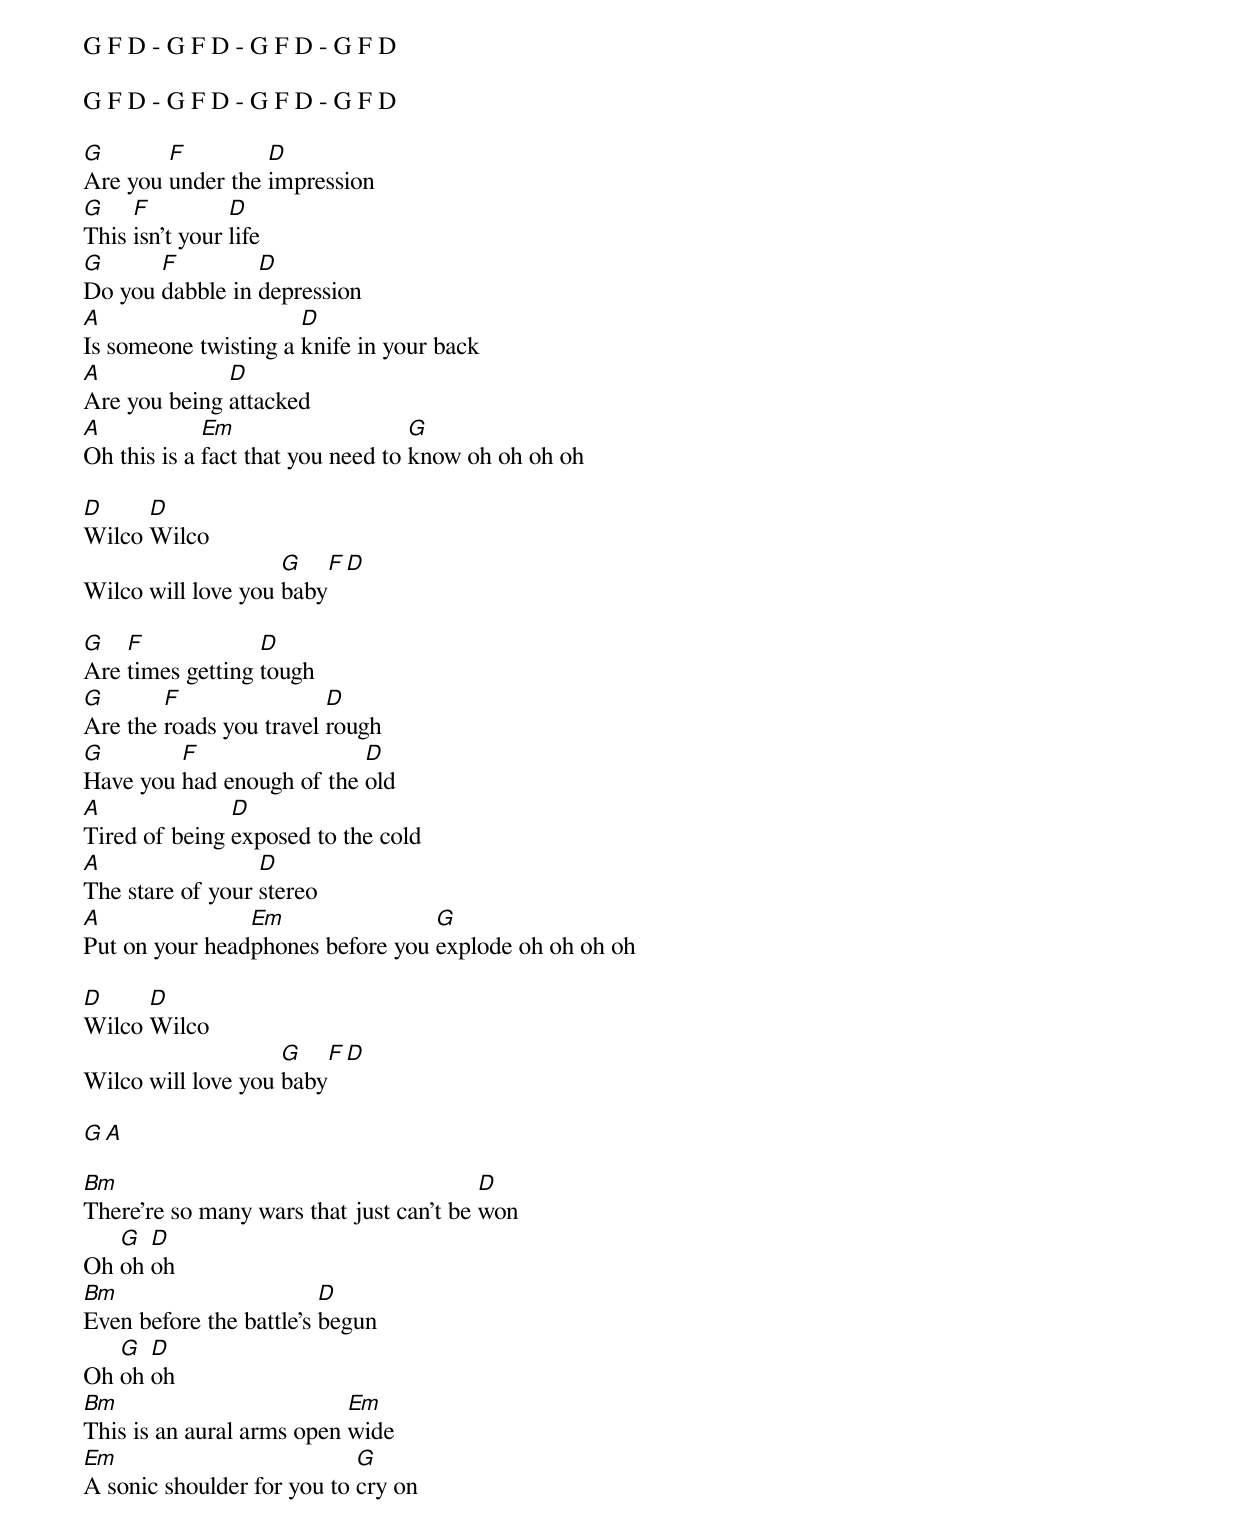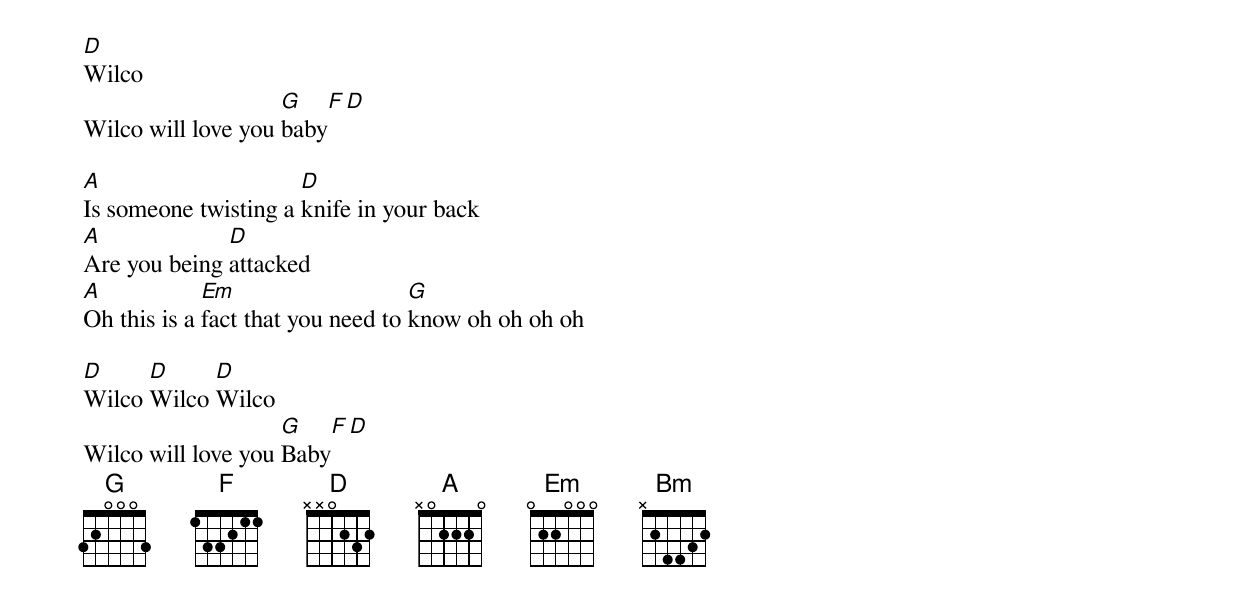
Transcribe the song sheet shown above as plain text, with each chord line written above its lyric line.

G F D - G F D - G F D - G F D

G F D - G F D - G F D - G F D

G       F         D
Are you under the impression
G    F          D
This isn't your life
G      F         D
Do you dabble in depression
A                     D
Is someone twisting a knife in your back
A             D
Are you being attacked
A            Em                    G
Oh this is a fact that you need to know oh oh oh oh

D     D
Wilco Wilco
                    G   F   D
Wilco will love you baby

G   F             D
Are times getting tough
G       F                D
Are the roads you travel rough
G        F                 D
Have you had enough of the old
A              D
Tired of being exposed to the cold
A                 D
The stare of your stereo
A               Em                G
Put on your headphones before you explode oh oh oh oh

D     D
Wilco Wilco
                    G   F   D
Wilco will love you baby

G A

Bm                                       D
There're so many wars that just can't be won
   G  D
Oh oh oh
Bm                       D
Even before the battle's begun
   G  D
Oh oh oh
Bm                         Em
This is an aural arms open wide
Em                          G
A sonic shoulder for you to cry on

D
Wilco
                    G   F   D
Wilco will love you baby

A                     D
Is someone twisting a knife in your back
A             D
Are you being attacked
A            Em                    G
Oh this is a fact that you need to know oh oh oh oh

D     D     D
Wilco Wilco Wilco
                    G   F   D
Wilco will love you Baby
